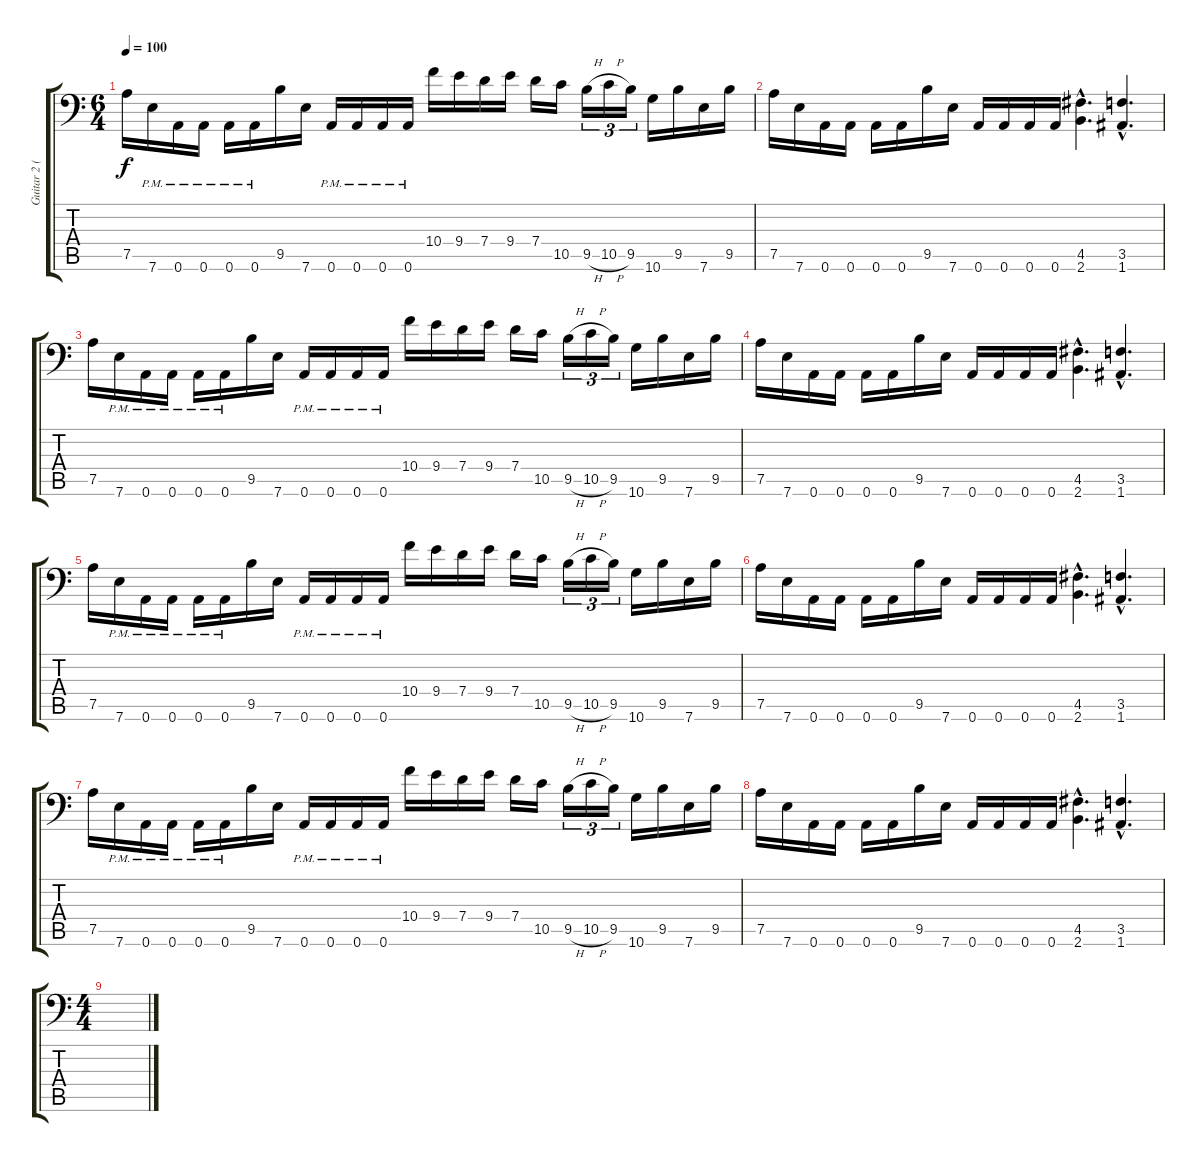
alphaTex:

\track ("Guitar 2 (Main)" "Guitar 2 (") {instrument distortionguitar}
\staff {score tabs}
\tuning (A3 E3 C3 G2 D2 A1) {hide}
\ts (6 4)
\tempo 100
\clef f4
\ks c
7.5.16{dy f} 7.6{pm}.16 0.6{pm}.16 0.6{pm}.16 0.6{pm}.16 0.6{pm}.16 9.5.16 7.6.16 0.6{pm}.16 0.6{pm}.16 0.6{pm}.16 0.6{pm}.16 10.4.16 9.4.16 7.4.16 9.4.16 7.4.16 10.5.16 9.5{h}.16{tu (3 2)} 10.5{h}.16{tu (3 2)} 9.5.16{tu (3 2)} 10.6.16 9.5.16 7.6.16 9.5.16 |
7.5.16 7.6.16 0.6.16 0.6.16 0.6.16 0.6.16 9.5.16 7.6.16 0.6.16 0.6.16 0.6.16 0.6.16 (4.5{hac} 2.6{hac}).4{d} (3.5{hac} 1.6{hac}).4{d} |
7.5.16 7.6{pm}.16 0.6{pm}.16 0.6{pm}.16 0.6{pm}.16 0.6{pm}.16 9.5.16 7.6.16 0.6{pm}.16 0.6{pm}.16 0.6{pm}.16 0.6{pm}.16 10.4.16 9.4.16 7.4.16 9.4.16 7.4.16 10.5.16 9.5{h}.16{tu (3 2)} 10.5{h}.16{tu (3 2)} 9.5.16{tu (3 2)} 10.6.16 9.5.16 7.6.16 9.5.16 |
7.5.16 7.6.16 0.6.16 0.6.16 0.6.16 0.6.16 9.5.16 7.6.16 0.6.16 0.6.16 0.6.16 0.6.16 (4.5{hac} 2.6{hac}).4{d} (3.5{hac} 1.6{hac}).4{d} |
7.5.16 7.6{pm}.16 0.6{pm}.16 0.6{pm}.16 0.6{pm}.16 0.6{pm}.16 9.5.16 7.6.16 0.6{pm}.16 0.6{pm}.16 0.6{pm}.16 0.6{pm}.16 10.4.16 9.4.16 7.4.16 9.4.16 7.4.16 10.5.16 9.5{h}.16{tu (3 2)} 10.5{h}.16{tu (3 2)} 9.5.16{tu (3 2)} 10.6.16 9.5.16 7.6.16 9.5.16 |
7.5.16 7.6.16 0.6.16 0.6.16 0.6.16 0.6.16 9.5.16 7.6.16 0.6.16 0.6.16 0.6.16 0.6.16 (4.5{hac} 2.6{hac}).4{d} (3.5{hac} 1.6{hac}).4{d} |
7.5.16 7.6{pm}.16 0.6{pm}.16 0.6{pm}.16 0.6{pm}.16 0.6{pm}.16 9.5.16 7.6.16 0.6{pm}.16 0.6{pm}.16 0.6{pm}.16 0.6{pm}.16 10.4.16 9.4.16 7.4.16 9.4.16 7.4.16 10.5.16 9.5{h}.16{tu (3 2)} 10.5{h}.16{tu (3 2)} 9.5.16{tu (3 2)} 10.6.16 9.5.16 7.6.16 9.5.16 |
7.5.16 7.6.16 0.6.16 0.6.16 0.6.16 0.6.16 9.5.16 7.6.16 0.6.16 0.6.16 0.6.16 0.6.16 (4.5{hac} 2.6{hac}).4{d} (3.5{hac} 1.6{hac}).4{d} |
\ts (4 4)
